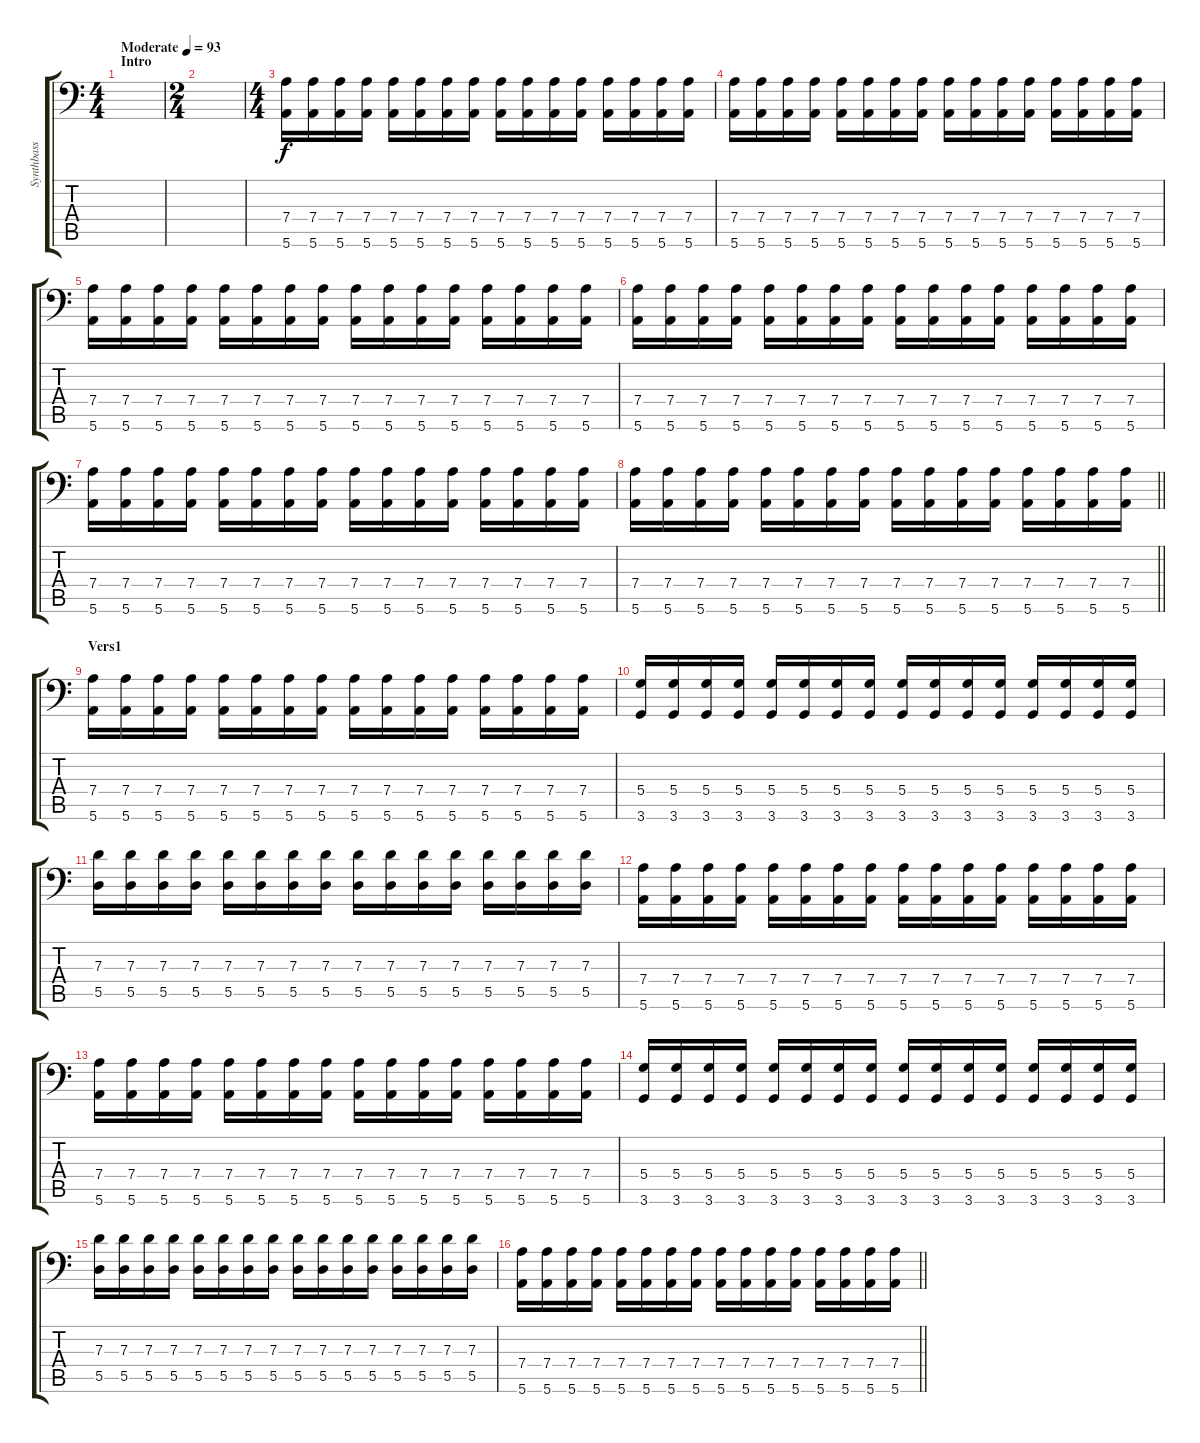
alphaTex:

\track ("Synthbass" "Synthbass") {instrument synthbass1}
\staff {score tabs}
\tuning (E3 B2 G2 D2 A1 E1) {hide}
\ts (4 4)
\section ("" "Intro")
\tempo (93 "Moderate")
\clef f4
\ks c
|
\ts (2 4)
|
\ts (4 4)
(7.4 5.6).16 (7.4 5.6).16 (7.4 5.6).16 (7.4 5.6).16 (7.4 5.6).16 (7.4 5.6).16 (7.4 5.6).16 (7.4 5.6).16 (7.4 5.6).16 (7.4 5.6).16 (7.4 5.6).16 (7.4 5.6).16 (7.4 5.6).16 (7.4 5.6).16 (7.4 5.6).16 (7.4 5.6).16 |
(7.4 5.6).16 (7.4 5.6).16 (7.4 5.6).16 (7.4 5.6).16 (7.4 5.6).16 (7.4 5.6).16 (7.4 5.6).16 (7.4 5.6).16 (7.4 5.6).16 (7.4 5.6).16 (7.4 5.6).16 (7.4 5.6).16 (7.4 5.6).16 (7.4 5.6).16 (7.4 5.6).16 (7.4 5.6).16 |
(7.4 5.6).16 (7.4 5.6).16 (7.4 5.6).16 (7.4 5.6).16 (7.4 5.6).16 (7.4 5.6).16 (7.4 5.6).16 (7.4 5.6).16 (7.4 5.6).16 (7.4 5.6).16 (7.4 5.6).16 (7.4 5.6).16 (7.4 5.6).16 (7.4 5.6).16 (7.4 5.6).16 (7.4 5.6).16 |
(7.4 5.6).16 (7.4 5.6).16 (7.4 5.6).16 (7.4 5.6).16 (7.4 5.6).16 (7.4 5.6).16 (7.4 5.6).16 (7.4 5.6).16 (7.4 5.6).16 (7.4 5.6).16 (7.4 5.6).16 (7.4 5.6).16 (7.4 5.6).16 (7.4 5.6).16 (7.4 5.6).16 (7.4 5.6).16 |
(7.4 5.6).16 (7.4 5.6).16 (7.4 5.6).16 (7.4 5.6).16 (7.4 5.6).16 (7.4 5.6).16 (7.4 5.6).16 (7.4 5.6).16 (7.4 5.6).16 (7.4 5.6).16 (7.4 5.6).16 (7.4 5.6).16 (7.4 5.6).16 (7.4 5.6).16 (7.4 5.6).16 (7.4 5.6).16 |
\barLineRight lightlight
(7.4 5.6).16 (7.4 5.6).16 (7.4 5.6).16 (7.4 5.6).16 (7.4 5.6).16 (7.4 5.6).16 (7.4 5.6).16 (7.4 5.6).16 (7.4 5.6).16 (7.4 5.6).16 (7.4 5.6).16 (7.4 5.6).16 (7.4 5.6).16 (7.4 5.6).16 (7.4 5.6).16 (7.4 5.6).16 |
\section ("" "Vers1")
(7.4 5.6).16{dy f} (7.4 5.6).16 (7.4 5.6).16 (7.4 5.6).16 (7.4 5.6).16 (7.4 5.6).16 (7.4 5.6).16 (7.4 5.6).16 (7.4 5.6).16 (7.4 5.6).16 (7.4 5.6).16 (7.4 5.6).16 (7.4 5.6).16 (7.4 5.6).16 (7.4 5.6).16 (7.4 5.6).16 |
(5.4 3.6).16 (5.4 3.6).16 (5.4 3.6).16 (5.4 3.6).16 (5.4 3.6).16 (5.4 3.6).16 (5.4 3.6).16 (5.4 3.6).16 (5.4 3.6).16 (5.4 3.6).16 (5.4 3.6).16 (5.4 3.6).16 (5.4 3.6).16 (5.4 3.6).16 (5.4 3.6).16 (5.4 3.6).16 |
(7.3 5.5).16 (7.3 5.5).16 (7.3 5.5).16 (7.3 5.5).16 (7.3 5.5).16 (7.3 5.5).16 (7.3 5.5).16 (7.3 5.5).16 (7.3 5.5).16 (7.3 5.5).16 (7.3 5.5).16 (7.3 5.5).16 (7.3 5.5).16 (7.3 5.5).16 (7.3 5.5).16 (7.3 5.5).16 |
(7.4 5.6).16 (7.4 5.6).16 (7.4 5.6).16 (7.4 5.6).16 (7.4 5.6).16 (7.4 5.6).16 (7.4 5.6).16 (7.4 5.6).16 (7.4 5.6).16 (7.4 5.6).16 (7.4 5.6).16 (7.4 5.6).16 (7.4 5.6).16 (7.4 5.6).16 (7.4 5.6).16 (7.4 5.6).16 |
(7.4 5.6).16 (7.4 5.6).16 (7.4 5.6).16 (7.4 5.6).16 (7.4 5.6).16 (7.4 5.6).16 (7.4 5.6).16 (7.4 5.6).16 (7.4 5.6).16 (7.4 5.6).16 (7.4 5.6).16 (7.4 5.6).16 (7.4 5.6).16 (7.4 5.6).16 (7.4 5.6).16 (7.4 5.6).16 |
(5.4 3.6).16 (5.4 3.6).16 (5.4 3.6).16 (5.4 3.6).16 (5.4 3.6).16 (5.4 3.6).16 (5.4 3.6).16 (5.4 3.6).16 (5.4 3.6).16 (5.4 3.6).16 (5.4 3.6).16 (5.4 3.6).16 (5.4 3.6).16 (5.4 3.6).16 (5.4 3.6).16 (5.4 3.6).16 |
(7.3 5.5).16 (7.3 5.5).16 (7.3 5.5).16 (7.3 5.5).16 (7.3 5.5).16 (7.3 5.5).16 (7.3 5.5).16 (7.3 5.5).16 (7.3 5.5).16 (7.3 5.5).16 (7.3 5.5).16 (7.3 5.5).16 (7.3 5.5).16 (7.3 5.5).16 (7.3 5.5).16 (7.3 5.5).16 |
\barLineRight lightlight
(7.4 5.6).16 (7.4 5.6).16 (7.4 5.6).16 (7.4 5.6).16 (7.4 5.6).16 (7.4 5.6).16 (7.4 5.6).16 (7.4 5.6).16 (7.4 5.6).16 (7.4 5.6).16 (7.4 5.6).16 (7.4 5.6).16 (7.4 5.6).16 (7.4 5.6).16 (7.4 5.6).16 (7.4 5.6).16
